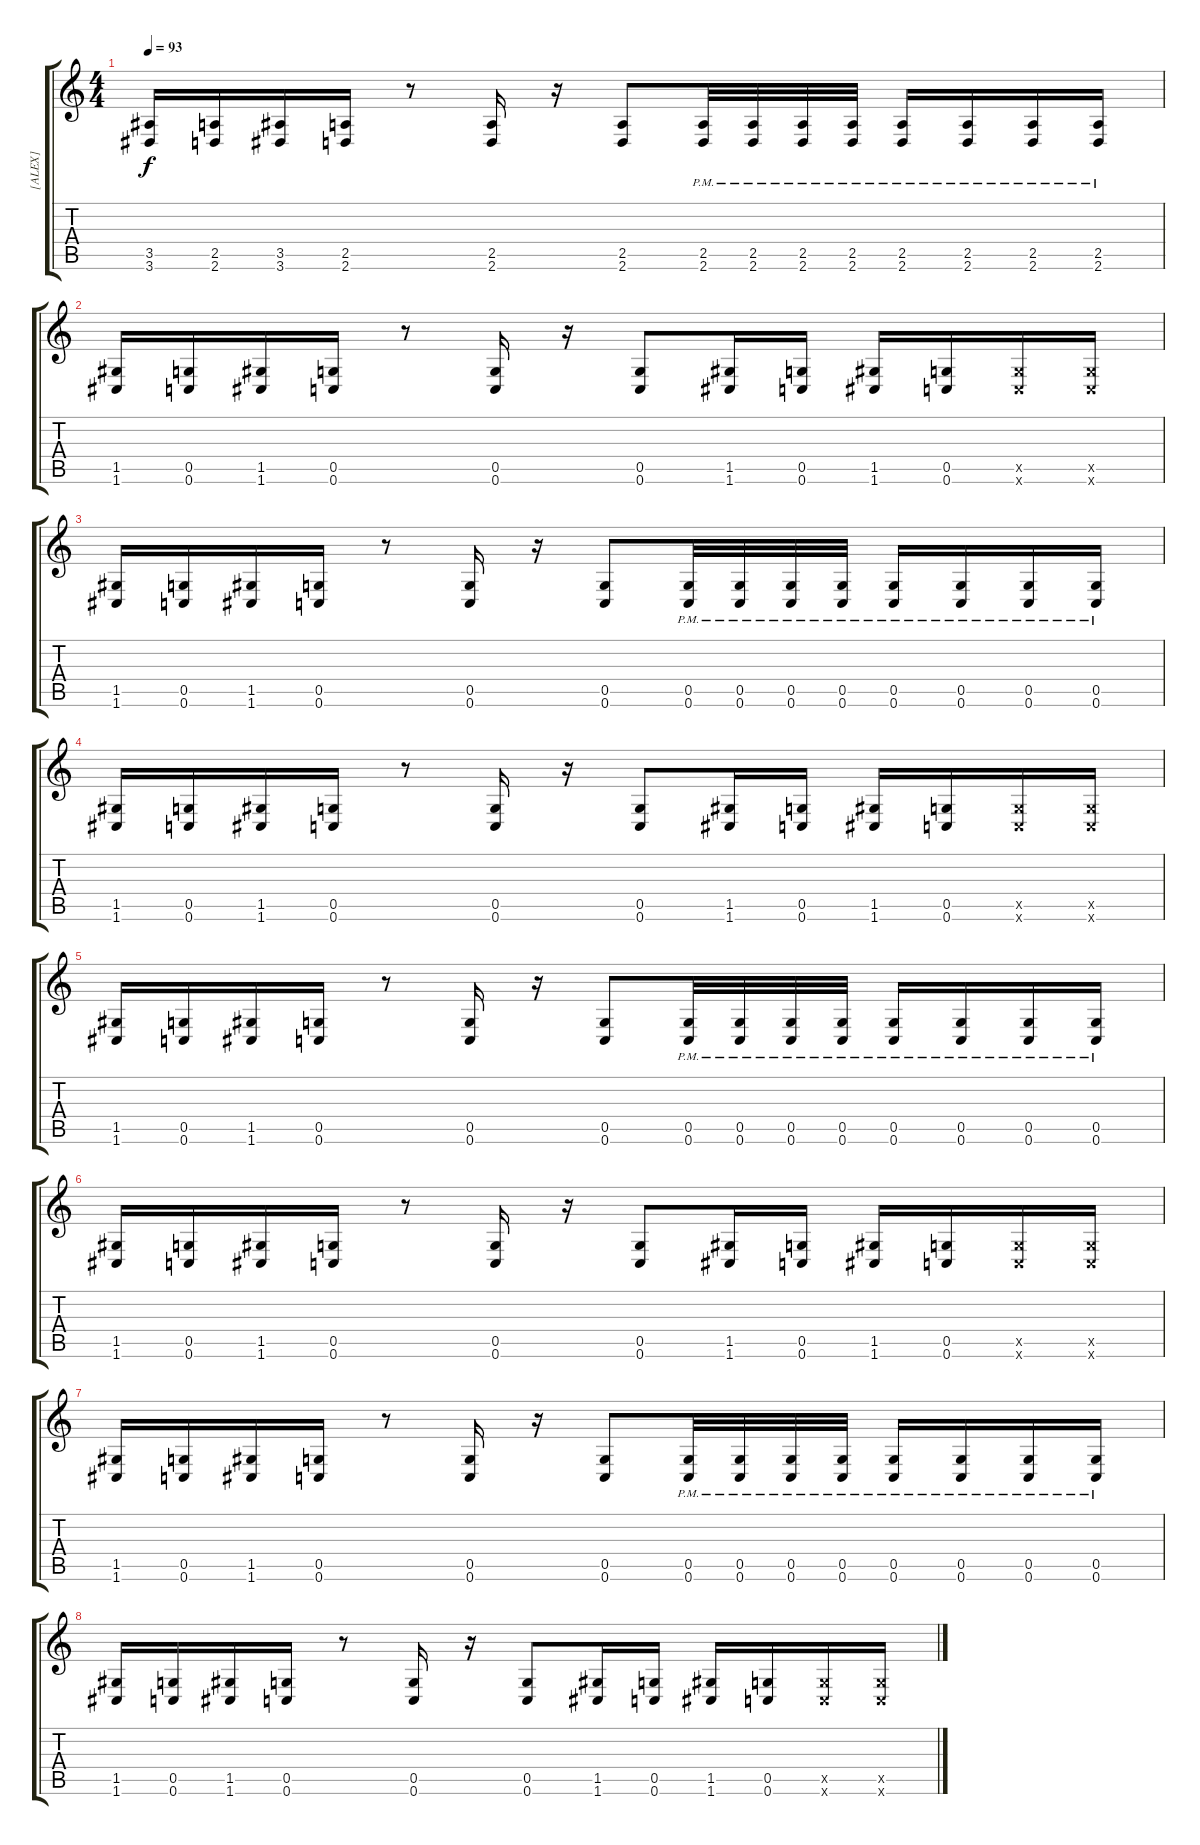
\track ("[ALEX]" "[ALEX]") {instrument distortionguitar}
\staff {score tabs}
\tuning (D4 A3 F3 C3 G2 C2) {hide}
\ts (4 4)
\tempo 93
\clef g2
\ks c
(3.5 3.6).16{dy f} (2.5 2.6).16 (3.5 3.6).16 (2.5 2.6).16 r.8 (2.5 2.6).16 r.16 (2.5 2.6).8 (2.5{pm} 2.6).32 (2.5{pm} 2.6).32 (2.5{pm} 2.6).32 (2.5{pm} 2.6).32 (2.5{pm} 2.6).16 (2.5{pm} 2.6).16 (2.5{pm} 2.6).16 (2.5{pm} 2.6).16 |
(1.5 1.6).16 (0.5 0.6).16 (1.5 1.6).16 (0.5 0.6).16 r.8 (0.5 0.6).16 r.16 (0.5 0.6).8 (1.5 1.6).16 (0.5 0.6).16 (1.5 1.6).16 (0.5 0.6).16 (0.5{x} 0.6{x}).16 (0.5{x} 0.6{x}).16 |
(1.5 1.6).16 (0.5 0.6).16 (1.5 1.6).16 (0.5 0.6).16 r.8 (0.5 0.6).16 r.16 (0.5 0.6).8 (0.5{pm} 0.6).32 (0.5{pm} 0.6).32 (0.5{pm} 0.6).32 (0.5{pm} 0.6).32 (0.5{pm} 0.6).16 (0.5{pm} 0.6).16 (0.5{pm} 0.6).16 (0.5{pm} 0.6).16 |
(1.5 1.6).16 (0.5 0.6).16 (1.5 1.6).16 (0.5 0.6).16 r.8 (0.5 0.6).16 r.16 (0.5 0.6).8 (1.5 1.6).16 (0.5 0.6).16 (1.5 1.6).16 (0.5 0.6).16 (0.5{x} 0.6{x}).16 (0.5{x} 0.6{x}).16 |
(1.5 1.6).16 (0.5 0.6).16 (1.5 1.6).16 (0.5 0.6).16 r.8 (0.5 0.6).16 r.16 (0.5 0.6).8 (0.5{pm} 0.6).32 (0.5{pm} 0.6).32 (0.5{pm} 0.6).32 (0.5{pm} 0.6).32 (0.5{pm} 0.6).16 (0.5{pm} 0.6).16 (0.5{pm} 0.6).16 (0.5{pm} 0.6).16 |
(1.5 1.6).16 (0.5 0.6).16 (1.5 1.6).16 (0.5 0.6).16 r.8 (0.5 0.6).16 r.16 (0.5 0.6).8 (1.5 1.6).16 (0.5 0.6).16 (1.5 1.6).16 (0.5 0.6).16 (0.5{x} 0.6{x}).16 (0.5{x} 0.6{x}).16 |
(1.5 1.6).16 (0.5 0.6).16 (1.5 1.6).16 (0.5 0.6).16 r.8 (0.5 0.6).16 r.16 (0.5 0.6).8 (0.5{pm} 0.6).32 (0.5{pm} 0.6).32 (0.5{pm} 0.6).32 (0.5{pm} 0.6).32 (0.5{pm} 0.6).16 (0.5{pm} 0.6).16 (0.5{pm} 0.6).16 (0.5{pm} 0.6).16 |
(1.5 1.6).16 (0.5 0.6).16 (1.5 1.6).16 (0.5 0.6).16 r.8 (0.5 0.6).16 r.16 (0.5 0.6).8 (1.5 1.6).16 (0.5 0.6).16 (1.5 1.6).16 (0.5 0.6).16 (0.5{x} 0.6{x}).16 (0.5{x} 0.6{x}).16
